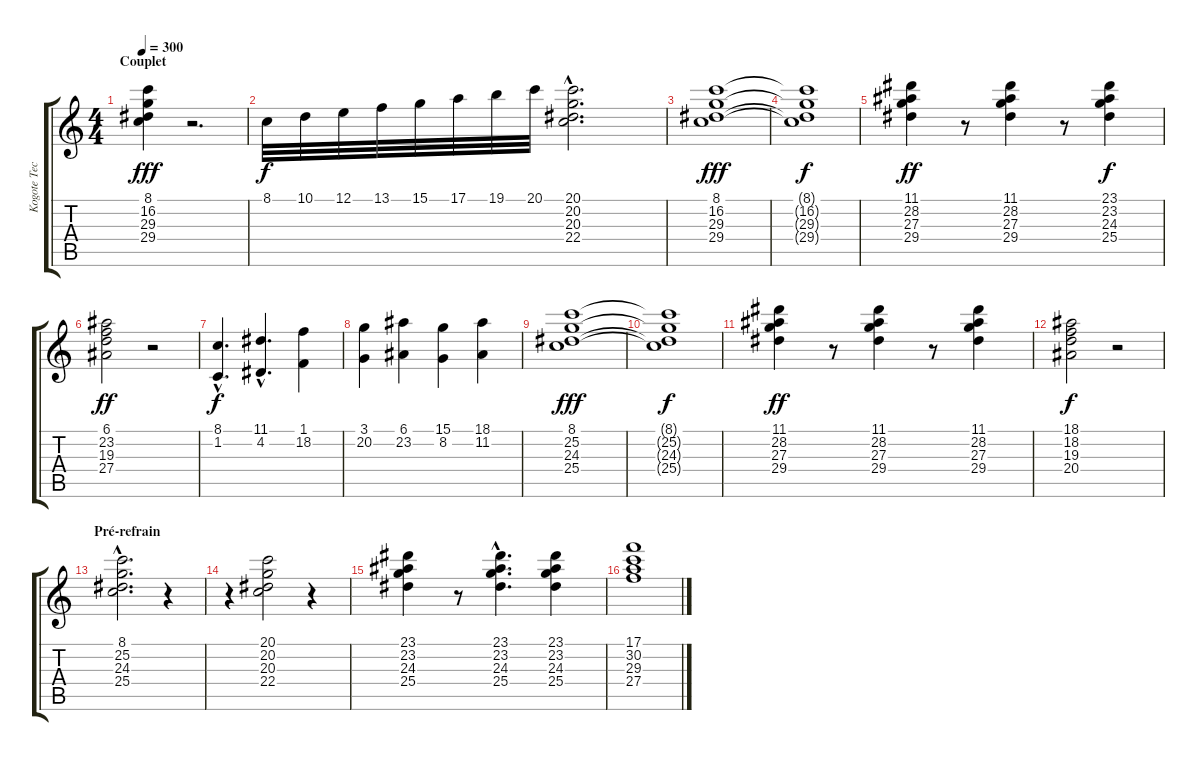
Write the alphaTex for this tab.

\track ("Kogote Teclado" "Kogote Tec") {instrument rockorgan}
\staff {score tabs}
\tuning (E4 B3 G3 D3 A2 E2) {hide}
\ts (4 4)
\section ("" "Couplet")
\tempo 300
\clef g2
\ks c
(8.1 16.2 29.3 29.4).4{dy fff} r.2{d} |
8.1.32{dy f} 10.1.32 12.1.32 13.1.32 15.1.32 17.1.32 19.1.32 20.1.32 (20.1{hac} 20.2{hac} 20.3{hac} 22.4{hac}).2{d} |
(8.1 16.2 29.3 29.4).1{dy fff} |
(8.1{t} 16.2{t} 29.3{t} 29.4{t}).1{dy f} |
(11.1 28.2 27.3 29.4).4{dy ff} r.8 (11.1 28.2 27.3 29.4).4 r.8 (23.1 23.2 24.3 25.4).4{dy f} |
(6.1 23.2 19.3 27.4).2{dy ff} r.2 |
(8.1{hac} 1.2{hac}).4{d dy f} (11.1{hac} 4.2{hac}).4{d} (1.1 18.2).4 |
(3.1 20.2).4 (6.1 23.2).4 (15.1 8.2).4 (18.1 11.2).4 |
(8.1 25.2 24.3 25.4).1{dy fff} |
(8.1{t} 25.2{t} 24.3{t} 25.4{t}).1{dy f} |
(11.1 28.2 27.3 29.4).4{dy ff} r.8 (11.1 28.2 27.3 29.4).4 r.8 (11.1 28.2 27.3 29.4).4 |
(18.1 18.2 19.3 20.4).2{dy f} r.2 |
\section ("" "Pré-refrain")
(8.1{hac} 25.2{hac} 24.3{hac} 25.4{hac}).2{d} r.4 |
r.4 (20.1 20.2 20.3 22.4).2 r.4 |
(23.1 23.2 24.3 25.4).4 r.8 (23.1{hac} 23.2{hac} 24.3{hac} 25.4{hac}).4{d} (23.1 23.2 24.3 25.4).4 |
(17.1 30.2 29.3 27.4).1
